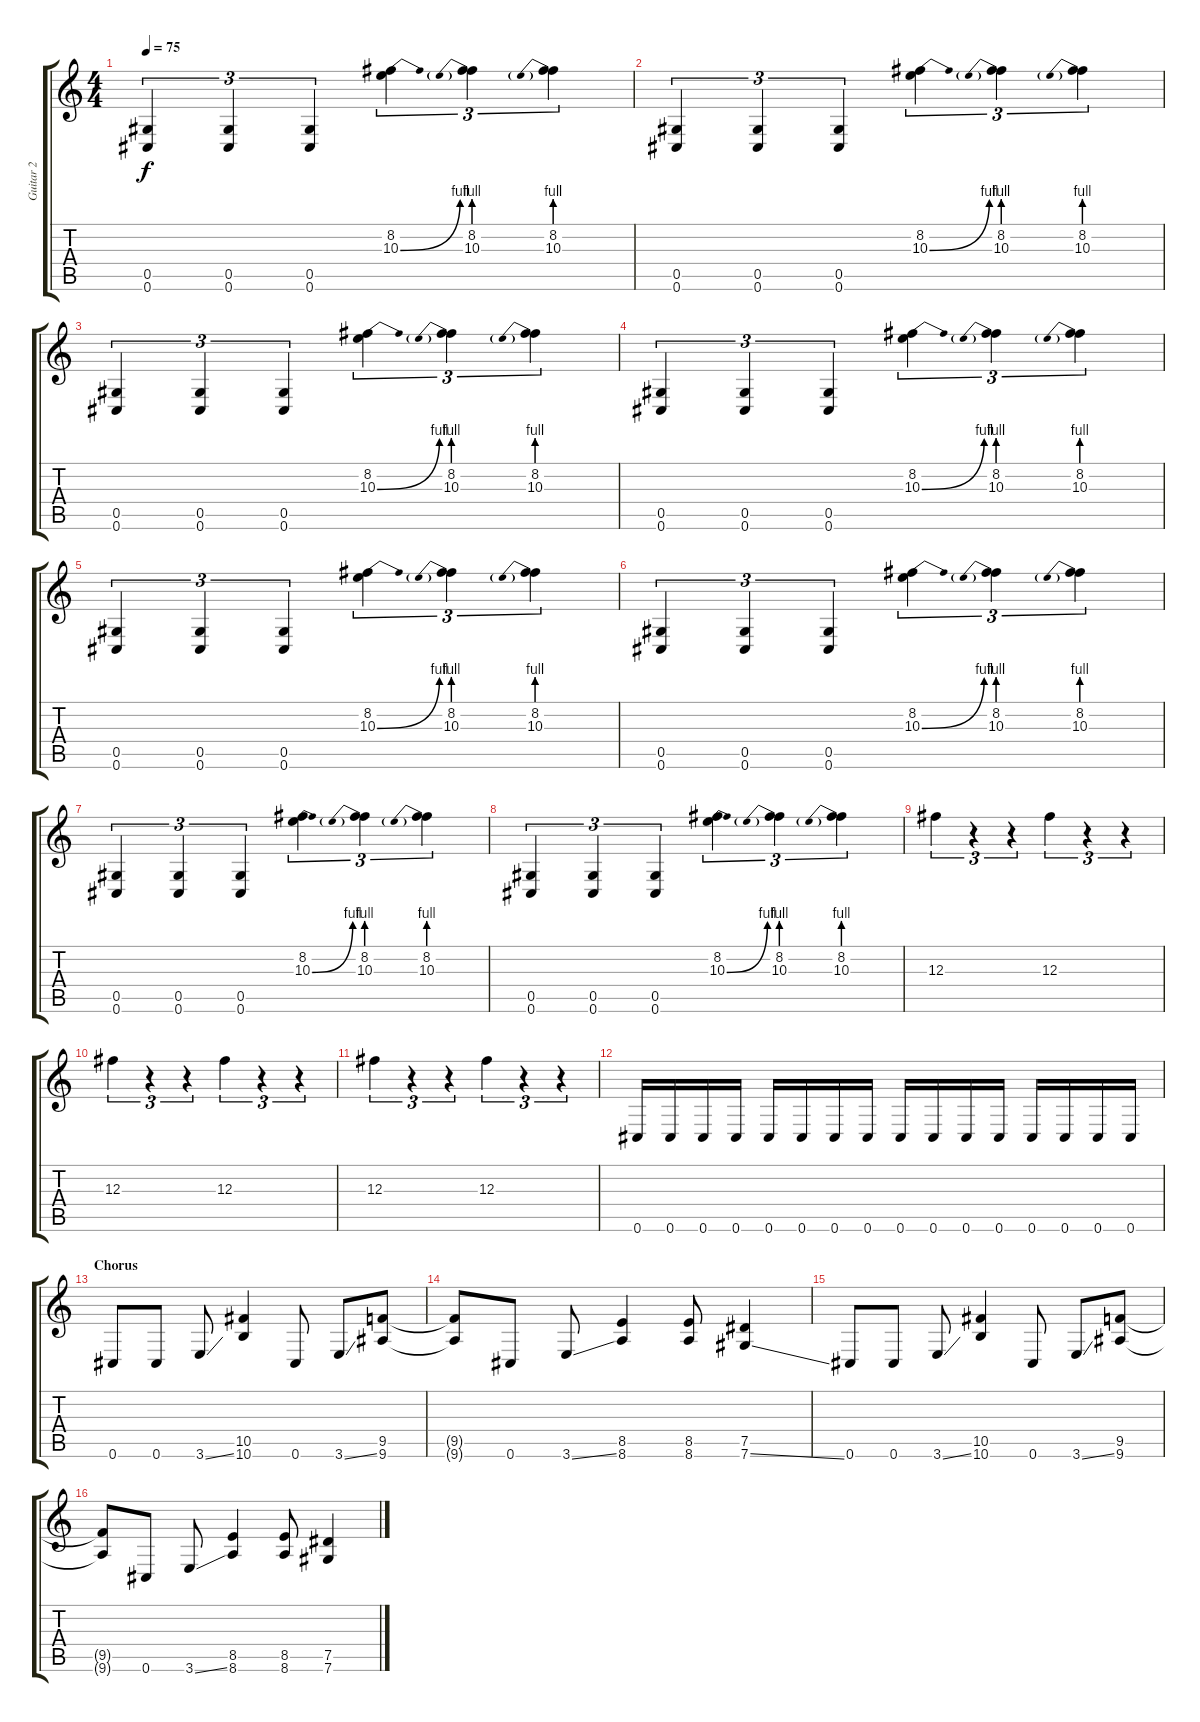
\track ("Guitar 2" "Guitar 2") {instrument overdrivenguitar}
\staff {score tabs}
\tuning (Eb4 Bb3 Gb3 Db3 Ab2 Db2) {hide}
\ts (4 4)
\tempo 75
\clef g2
\ks c
(0.5 0.6).4{tu (3 2) dy f} (0.5 0.6).4{tu (3 2)} (0.5 0.6).4{tu (3 2)} (8.2 10.3{be (bend 0 0 60 4)}).4{tu (3 2)} (8.2 10.3{be (prebend 0 4 60 4)}).4{tu (3 2)} (8.2 10.3{be (prebend 0 4 60 4)}).4{tu (3 2)} |
(0.5 0.6).4{tu (3 2)} (0.5 0.6).4{tu (3 2)} (0.5 0.6).4{tu (3 2)} (8.2 10.3{be (bend 0 0 60 4)}).4{tu (3 2)} (8.2 10.3{be (prebend 0 4 60 4)}).4{tu (3 2)} (8.2 10.3{be (prebend 0 4 60 4)}).4{tu (3 2)} |
(0.5 0.6).4{tu (3 2)} (0.5 0.6).4{tu (3 2)} (0.5 0.6).4{tu (3 2)} (8.2 10.3{be (bend 0 0 60 4)}).4{tu (3 2)} (8.2 10.3{be (prebend 0 4 60 4)}).4{tu (3 2)} (8.2 10.3{be (prebend 0 4 60 4)}).4{tu (3 2)} |
(0.5 0.6).4{tu (3 2)} (0.5 0.6).4{tu (3 2)} (0.5 0.6).4{tu (3 2)} (8.2 10.3{be (bend 0 0 60 4)}).4{tu (3 2)} (8.2 10.3{be (prebend 0 4 60 4)}).4{tu (3 2)} (8.2 10.3{be (prebend 0 4 60 4)}).4{tu (3 2)} |
(0.5 0.6).4{tu (3 2)} (0.5 0.6).4{tu (3 2)} (0.5 0.6).4{tu (3 2)} (8.2 10.3{be (bend 0 0 60 4)}).4{tu (3 2)} (8.2 10.3{be (prebend 0 4 60 4)}).4{tu (3 2)} (8.2 10.3{be (prebend 0 4 60 4)}).4{tu (3 2)} |
(0.5 0.6).4{tu (3 2)} (0.5 0.6).4{tu (3 2)} (0.5 0.6).4{tu (3 2)} (8.2 10.3{be (bend 0 0 60 4)}).4{tu (3 2)} (8.2 10.3{be (prebend 0 4 60 4)}).4{tu (3 2)} (8.2 10.3{be (prebend 0 4 60 4)}).4{tu (3 2)} |
(0.5 0.6).4{tu (3 2)} (0.5 0.6).4{tu (3 2)} (0.5 0.6).4{tu (3 2)} (8.2 10.3{be (bend 0 0 60 4)}).4{tu (3 2)} (8.2 10.3{be (prebend 0 4 60 4)}).4{tu (3 2)} (8.2 10.3{be (prebend 0 4 60 4)}).4{tu (3 2)} |
(0.5 0.6).4{tu (3 2)} (0.5 0.6).4{tu (3 2)} (0.5 0.6).4{tu (3 2)} (8.2 10.3{be (bend 0 0 60 4)}).4{tu (3 2)} (8.2 10.3{be (prebend 0 4 60 4)}).4{tu (3 2)} (8.2 10.3{be (prebend 0 4 60 4)}).4{tu (3 2)} |
12.3.4{tu (3 2)} r.4{tu (3 2)} r.4{tu (3 2)} 12.3.4{tu (3 2)} r.4{tu (3 2)} r.4{tu (3 2)} |
12.3.4{tu (3 2)} r.4{tu (3 2)} r.4{tu (3 2)} 12.3.4{tu (3 2)} r.4{tu (3 2)} r.4{tu (3 2)} |
12.3.4{tu (3 2)} r.4{tu (3 2)} r.4{tu (3 2)} 12.3.4{tu (3 2)} r.4{tu (3 2)} r.4{tu (3 2)} |
0.6.16 0.6.16 0.6.16 0.6.16 0.6.16 0.6.16 0.6.16 0.6.16 0.6.16 0.6.16 0.6.16 0.6.16 0.6.16 0.6.16 0.6.16 0.6.16 |
\section ("" "Chorus")
0.6.8 0.6.8 3.6{ss}.8 (10.5 10.6).4 0.6.8 3.6{ss}.8 (9.5 9.6).8 |
(9.5{t} 9.6{t}).8 0.6.8 3.6{ss}.8 (8.5 8.6).4 (8.5 8.6).8 (7.5 7.6{ss}).4 |
0.6.8 0.6.8 3.6{ss}.8 (10.5 10.6).4 0.6.8 3.6{ss}.8 (9.5 9.6).8 |
(9.5{t} 9.6{t}).8 0.6.8 3.6{ss}.8 (8.5 8.6).4 (8.5 8.6).8 (7.5 7.6{ss}).4
